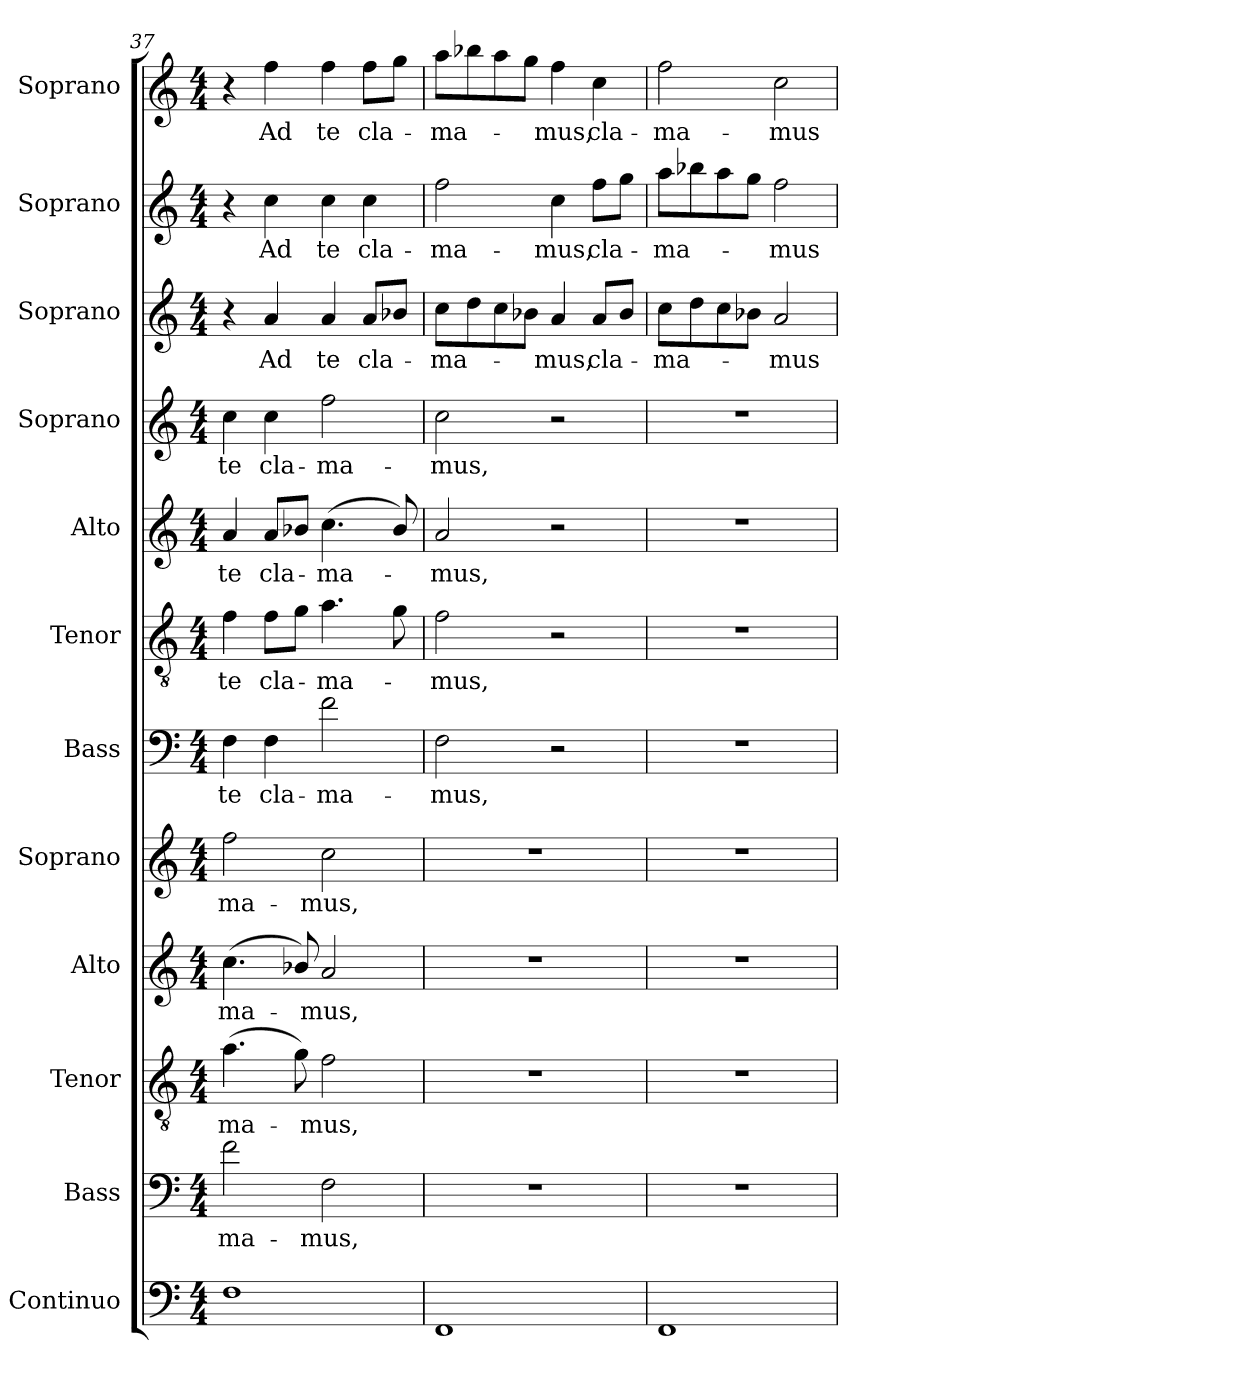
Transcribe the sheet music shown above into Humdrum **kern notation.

**kern	**kern	**text	**kern	**text	**kern	**text	**kern	**text	**kern	**text	**kern	**text	**kern	**text	**kern	**text	**kern	**text	**kern	**text	**kern	**text
*part12	*part11	*part11	*part10	*part10	*part9	*part9	*part8	*part8	*part7	*part7	*part6	*part6	*part5	*part5	*part4	*part4	*part3	*part3	*part2	*part2	*part1	*part1
*staff12	*staff11	*staff11	*staff10	*staff10	*staff9	*staff9	*staff8	*staff8	*staff7	*staff7	*staff6	*staff6	*staff5	*staff5	*staff4	*staff4	*staff3	*staff3	*staff2	*staff2	*staff1	*staff1
*I"Continuo	*I"Bass	*	*I"Tenor	*	*I"Alto	*	*I"Soprano	*	*I"Bass	*	*I"Tenor	*	*I"Alto	*	*I"Soprano	*	*I"Soprano	*	*I"Soprano	*	*I"Soprano	*
*I'Cont.	*I'B.	*	*I'T.	*	*I'A.	*	*I'S.	*	*I'B.	*	*I'T.	*	*I'A.	*	*I'S.	*	*I'S.	*	*I'S.	*	*I'S.	*
*clefF4	*clefF4	*	*clefGv2	*	*clefG2	*	*clefG2	*	*clefF4	*	*clefGv2	*	*clefG2	*	*clefG2	*	*clefG2	*	*clefG2	*	*clefG2	*
*	*	*	*ITrd7c12	*	*	*	*	*	*	*	*ITrd7c12	*	*	*	*	*	*	*	*	*	*	*
*k[]	*k[]	*	*k[]	*	*k[]	*	*k[]	*	*k[]	*	*k[]	*	*k[]	*	*k[]	*	*k[]	*	*k[]	*	*k[]	*
*C:	*C:	*	*C:	*	*C:	*	*C:	*	*C:	*	*C:	*	*C:	*	*C:	*	*C:	*	*C:	*	*C:	*
*M4/4	*M4/4	*	*M4/4	*	*M4/4	*	*M4/4	*	*M4/4	*	*M4/4	*	*M4/4	*	*M4/4	*	*M4/4	*	*M4/4	*	*M4/4	*
=37	=37	=37	=37	=37	=37	=37	=37	=37	=37	=37	=37	=37	=37	=37	=37	=37	=37	=37	=37	=37	=37	=37
!	!	!LO:LY:b:color=#000000	!	!	!	!	!	!	!	!	!	!	!	!	!	!	!	!	!	!	!	!
!	!	!	!	!LO:LY:b:color=#000000	!	!	!	!	!	!	!	!	!	!	!	!	!	!	!	!	!	!
!	!	!	!	!	!	!LO:LY:b:color=#000000	!	!	!	!	!	!	!	!	!	!	!	!	!	!	!	!
!	!	!	!	!	!	!	!	!LO:LY:b:color=#000000	!	!	!	!	!	!	!	!	!	!	!	!	!	!
!	!	!	!	!	!	!	!	!	!	!LO:LY:b:color=#000000	!	!	!	!	!	!	!	!	!	!	!	!
!	!	!	!	!	!	!	!	!	!	!	!	!LO:LY:b:color=#000000	!	!	!	!	!	!	!	!	!	!
!	!	!	!	!	!	!	!	!	!	!	!	!	!	!LO:LY:b:color=#000000	!	!	!	!	!	!	!	!
!	!	!	!	!	!	!	!	!	!	!	!	!	!	!	!	!LO:LY:b:color=#000000	!	!	!	!	!	!
1Fi	2fi\	-ma-	(4.Ai\	-ma-	(4.cci\	-ma-	2ffi\	-ma-	4Fi\	te	4Fi\	te	4ai/	te	4cci\	te	4r	.	4r	.	4r	.
!	!	!	!	!	!	!	!	!	!	!LO:LY:b:color=#000000	!	!	!	!	!	!	!	!	!	!	!	!
!	!	!	!	!	!	!	!	!	!	!	!	!LO:LY:b:color=#000000	!	!	!	!	!	!	!	!	!	!
!	!	!	!	!	!	!	!	!	!	!	!	!	!	!LO:LY:b:color=#000000	!	!	!	!	!	!	!	!
!	!	!	!	!	!	!	!	!	!	!	!	!	!	!	!	!LO:LY:b:color=#000000	!	!	!	!	!	!
!	!	!	!	!	!	!	!	!	!	!	!	!	!	!	!	!	!	!LO:LY:b:color=#000000	!	!	!	!
!	!	!	!	!	!	!	!	!	!	!	!	!	!	!	!	!	!	!	!	!LO:LY:b:color=#000000	!	!
!	!	!	!	!	!	!	!	!	!	!	!	!	!	!	!	!	!	!	!	!	!	!LO:LY:b:color=#000000
.	.	.	.	.	.	.	.	.	4Fi\	cla-	8Fi\L	cla-	8ai/L	cla-	4cci\	cla-	4ai/	Ad	4cci\	Ad	4ffi\	Ad
.	.	.	8Gi\)	.	8b-Xi/)	.	.	.	.	.	8Gi\J	.	8b-Xi/J	.	.	.	.	.	.	.	.	.
!	!	!LO:LY:b:color=#000000	!	!	!	!	!	!	!	!	!	!	!	!	!	!	!	!	!	!	!	!
!	!	!	!	!LO:LY:b:color=#000000	!	!	!	!	!	!	!	!	!	!	!	!	!	!	!	!	!	!
!	!	!	!	!	!	!LO:LY:b:color=#000000	!	!	!	!	!	!	!	!	!	!	!	!	!	!	!	!
!	!	!	!	!	!	!	!	!LO:LY:b:color=#000000	!	!	!	!	!	!	!	!	!	!	!	!	!	!
!	!	!	!	!	!	!	!	!	!	!LO:LY:b:color=#000000	!	!	!	!	!	!	!	!	!	!	!	!
!	!	!	!	!	!	!	!	!	!	!	!	!LO:LY:b:color=#000000	!	!	!	!	!	!	!	!	!	!
!	!	!	!	!	!	!	!	!	!	!	!	!	!	!LO:LY:b:color=#000000	!	!	!	!	!	!	!	!
!	!	!	!	!	!	!	!	!	!	!	!	!	!	!	!	!LO:LY:b:color=#000000	!	!	!	!	!	!
!	!	!	!	!	!	!	!	!	!	!	!	!	!	!	!	!	!	!LO:LY:b:color=#000000	!	!	!	!
!	!	!	!	!	!	!	!	!	!	!	!	!	!	!	!	!	!	!	!	!LO:LY:b:color=#000000	!	!
!	!	!	!	!	!	!	!	!	!	!	!	!	!	!	!	!	!	!	!	!	!	!LO:LY:b:color=#000000
.	2Fi\	-mus,	2Fi\	-mus,	2ai/	-mus,	2cci\	-mus,	2fi\	-ma-	4.Ai\	-ma-	(4.cci\	-ma-	2ffi\	-ma-	4ai/	te	4cci\	te	4ffi\	te
!	!	!	!	!	!	!	!	!	!	!	!	!	!	!	!	!	!	!LO:LY:b:color=#000000	!	!	!	!
!	!	!	!	!	!	!	!	!	!	!	!	!	!	!	!	!	!	!	!	!LO:LY:b:color=#000000	!	!
!	!	!	!	!	!	!	!	!	!	!	!	!	!	!	!	!	!	!	!	!	!	!LO:LY:b:color=#000000
.	.	.	.	.	.	.	.	.	.	.	.	.	.	.	.	.	8ai/L	cla-	4cci\	cla-	8ffi\L	cla-
.	.	.	.	.	.	.	.	.	.	.	8Gi\	.	8b-i/)	.	.	.	8b-Xi/J	.	.	.	8ggi\J	.
=38	=38	=38	=38	=38	=38	=38	=38	=38	=38	=38	=38	=38	=38	=38	=38	=38	=38	=38	=38	=38	=38	=38
!	!	!	!	!	!	!	!	!	!	!LO:LY:b:color=#000000	!	!	!	!	!	!	!	!	!	!	!	!
!	!	!	!	!	!	!	!	!	!	!	!	!LO:LY:b:color=#000000	!	!	!	!	!	!	!	!	!	!
!	!	!	!	!	!	!	!	!	!	!	!	!	!	!LO:LY:b:color=#000000	!	!	!	!	!	!	!	!
!	!	!	!	!	!	!	!	!	!	!	!	!	!	!	!	!LO:LY:b:color=#000000	!	!	!	!	!	!
!	!	!	!	!	!	!	!	!	!	!	!	!	!	!	!	!	!	!LO:LY:b:color=#000000	!	!	!	!
!	!	!	!	!	!	!	!	!	!	!	!	!	!	!	!	!	!	!	!	!LO:LY:b:color=#000000	!	!
!	!	!	!	!	!	!	!	!	!	!	!	!	!	!	!	!	!	!	!	!	!	!LO:LY:b:color=#000000
1FFi	1r	.	1r	.	1r	.	1r	.	2Fi\	-mus,	2Fi\	-mus,	2ai/	-mus,	2cci\	-mus,	8cci\L	-ma-	2ffi\	-ma-	8aai\L	-ma-
.	.	.	.	.	.	.	.	.	.	.	.	.	.	.	.	.	8ddi\	.	.	.	8bb-Xi\	.
.	.	.	.	.	.	.	.	.	.	.	.	.	.	.	.	.	8cci\	.	.	.	8aai\	.
.	.	.	.	.	.	.	.	.	.	.	.	.	.	.	.	.	8b-Xi\J	.	.	.	8ggi\J	.
!	!	!	!	!	!	!	!	!	!	!	!	!	!	!	!	!	!	!LO:LY:b:color=#000000	!	!	!	!
!	!	!	!	!	!	!	!	!	!	!	!	!	!	!	!	!	!	!	!	!LO:LY:b:color=#000000	!	!
!	!	!	!	!	!	!	!	!	!	!	!	!	!	!	!	!	!	!	!	!	!	!LO:LY:b:color=#000000
.	.	.	.	.	.	.	.	.	2r	.	2r	.	2r	.	2r	.	4ai/	-mus,	4cci\	-mus,	4ffi\	-mus,
!	!	!	!	!	!	!	!	!	!	!	!	!	!	!	!	!	!	!LO:LY:b:color=#000000	!	!	!	!
!	!	!	!	!	!	!	!	!	!	!	!	!	!	!	!	!	!	!	!	!LO:LY:b:color=#000000	!	!
!	!	!	!	!	!	!	!	!	!	!	!	!	!	!	!	!	!	!	!	!	!	!LO:LY:b:color=#000000
.	.	.	.	.	.	.	.	.	.	.	.	.	.	.	.	.	8ai/L	cla-	8ffi\L	cla-	4cci\	cla-
.	.	.	.	.	.	.	.	.	.	.	.	.	.	.	.	.	8b-i/J	.	8ggi\J	.	.	.
=39	=39	=39	=39	=39	=39	=39	=39	=39	=39	=39	=39	=39	=39	=39	=39	=39	=39	=39	=39	=39	=39	=39
!	!	!	!	!	!	!	!	!	!	!	!	!	!	!	!	!	!	!LO:LY:b:color=#000000	!	!	!	!
!	!	!	!	!	!	!	!	!	!	!	!	!	!	!	!	!	!	!	!	!LO:LY:b:color=#000000	!	!
!	!	!	!	!	!	!	!	!	!	!	!	!	!	!	!	!	!	!	!	!	!	!LO:LY:b:color=#000000
1FFi	1r	.	1r	.	1r	.	1r	.	1r	.	1r	.	1r	.	1r	.	8cci\L	-ma-	8aai\L	-ma-	2ffi\	-ma-
.	.	.	.	.	.	.	.	.	.	.	.	.	.	.	.	.	8ddi\	.	8bb-Xi\	.	.	.
.	.	.	.	.	.	.	.	.	.	.	.	.	.	.	.	.	8cci\	.	8aai\	.	.	.
.	.	.	.	.	.	.	.	.	.	.	.	.	.	.	.	.	8b-Xi\J	.	8ggi\J	.	.	.
!	!	!	!	!	!	!	!	!	!	!	!	!	!	!	!	!	!	!LO:LY:b:color=#000000	!	!	!	!
!	!	!	!	!	!	!	!	!	!	!	!	!	!	!	!	!	!	!	!	!LO:LY:b:color=#000000	!	!
!	!	!	!	!	!	!	!	!	!	!	!	!	!	!	!	!	!	!	!	!	!	!LO:LY:b:color=#000000
.	.	.	.	.	.	.	.	.	.	.	.	.	.	.	.	.	2ai/	-mus	2ffi\	-mus	2cci\	-mus
=	=	=	=	=	=	=	=	=	=	=	=	=	=	=	=	=	=	=	=	=	=	=
*-	*-	*-	*-	*-	*-	*-	*-	*-	*-	*-	*-	*-	*-	*-	*-	*-	*-	*-	*-	*-	*-	*-
